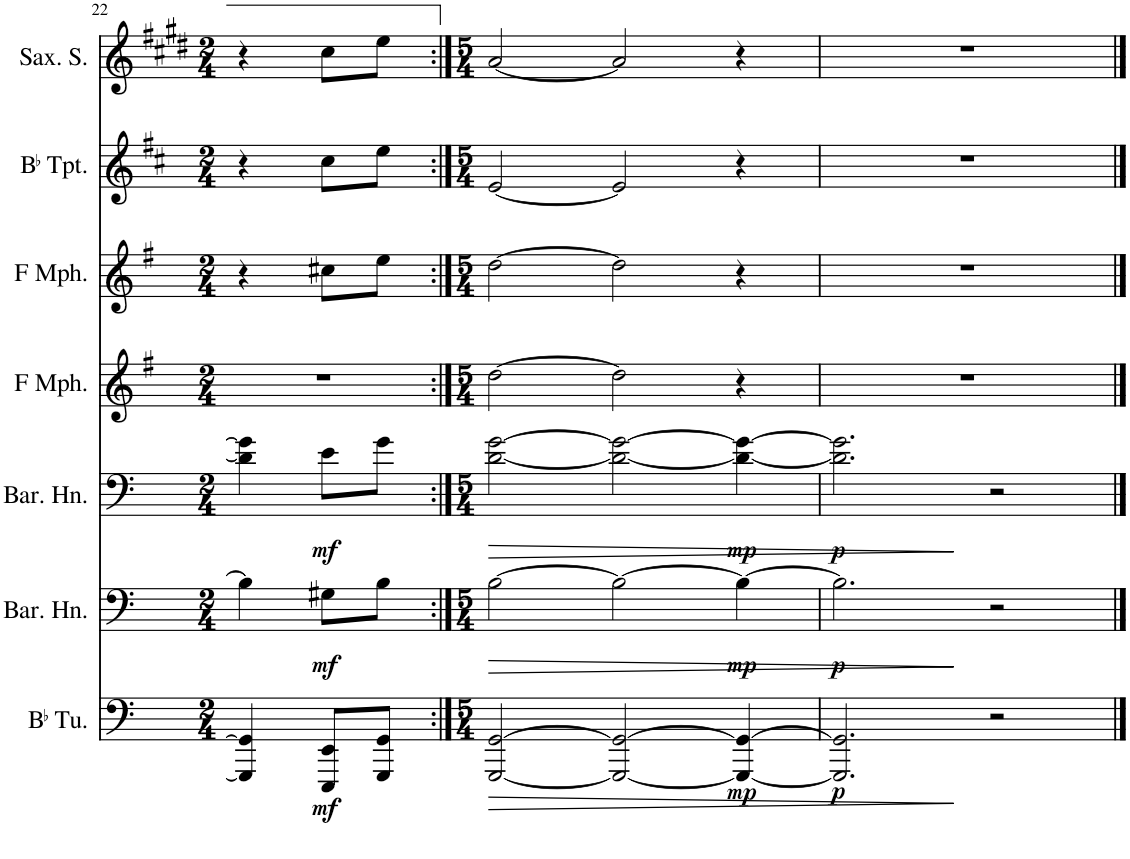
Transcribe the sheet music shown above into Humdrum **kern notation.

**kern	**dynam	**kern	**dynam	**kern	**dynam	**kern	**kern	**kern	**kern
*part7	*part7	*part6	*part6	*part5	*part5	*part4	*part3	*part2	*part1
*staff7	*staff7	*staff6	*staff6	*staff5	*staff5	*staff4	*staff3	*staff2	*staff1
*I"BaccidentalFlat Tuba	*	*I"Baritone Horn	*	*I"Baritone Horn	*	*I"F Mellophone	*I"F Mellophone	*I"BaccidentalFlat Trumpet	*I"Saxophone soprano
*I'BaccidentalFlat Tu.	*	*I'Bar. Hn.	*	*I'Bar. Hn.	*	*I'F Mph.	*I'F Mph.	*I'BaccidentalFlat Tpt.	*I'Sax. S.
!!LO:PB:g=z
*clefF4	*	*clefF4	*	*clefF4	*	*clefG2	*clefG2	*clefG2	*clefG2
*	*	*Trd4c7	*	*Trd4c7	*	*Trd4c7	*Trd4c7	*Trd1c2	*Trd1c2
*k[]	*	*k[]	*	*k[]	*	*k[f#]	*k[f#]	*k[f#c#]	*k[f#c#g#d#]
*M2/4	*	*M2/4	*	*M2/4	*	*M2/4	*M2/4	*M2/4	*M2/4
=22	=22	=22	=22	=22	=22	=22	=22	=22	=22
4GGG/] 4GG/]	.	4B\]	.	4d\] 4g\]	.	2r	4r	4r	4r
!	!LO:DY:b	!	!LO:DY:b	!	!LO:DY:b	!	!	!	!
8EEE/ 8EE/L	mf	8G#X\L	mf	8e\L	mf	.	8cc#X\L	8cc#\L	8cc#\L
8GGG/ 8GG/J	.	8B\J	.	8g\J	.	.	8ee\J	8ee\J	8ee\J
=23:|!	=23:|!	=23:|!	=23:|!	=23:|!	=23:|!	=23:|!	=23:|!	=23:|!	=23:|!
*M5/4	*	*M5/4	*	*M5/4	*	*M5/4	*M5/4	*M5/4	*M5/4
!	!LO:HP:b	!	!LO:HP:b	!	!LO:HP:b	!	!	!	!
[2GGG/ [2GG/	>	[2B\	>	[2d\ [2g\	>	[2dd\	[2dd\	[2e/	[2a/
2GGG/_ 2GG/_	.	2B\_	.	2d\_ 2g\_	.	2dd\]	2dd\]	2e/]	2a/]
!	!LO:DY:b	!	!LO:DY:b	!	!LO:DY:b	!	!	!	!
4GGG/_ 4GG/_	mp	4B\_	mp	4d\_ 4g\_	mp	4r	4r	4r	4r
=24	=24	=24	=24	=24	=24	=24	=24	=24	=24
!	!LO:DY:b	!	!LO:DY:b	!	!LO:DY:b	!	!	!	!
2.GGG/] 2.GG/]	p	2.B\]	p	2.d\] 2.g\]	p	4%5r	4%5r	4%5r	4%5r
2r	]	2r	]	2r	]	.	.	.	.
==	==	==	==	==	==	==	==	==	==
*-	*-	*-	*-	*-	*-	*-	*-	*-	*-
